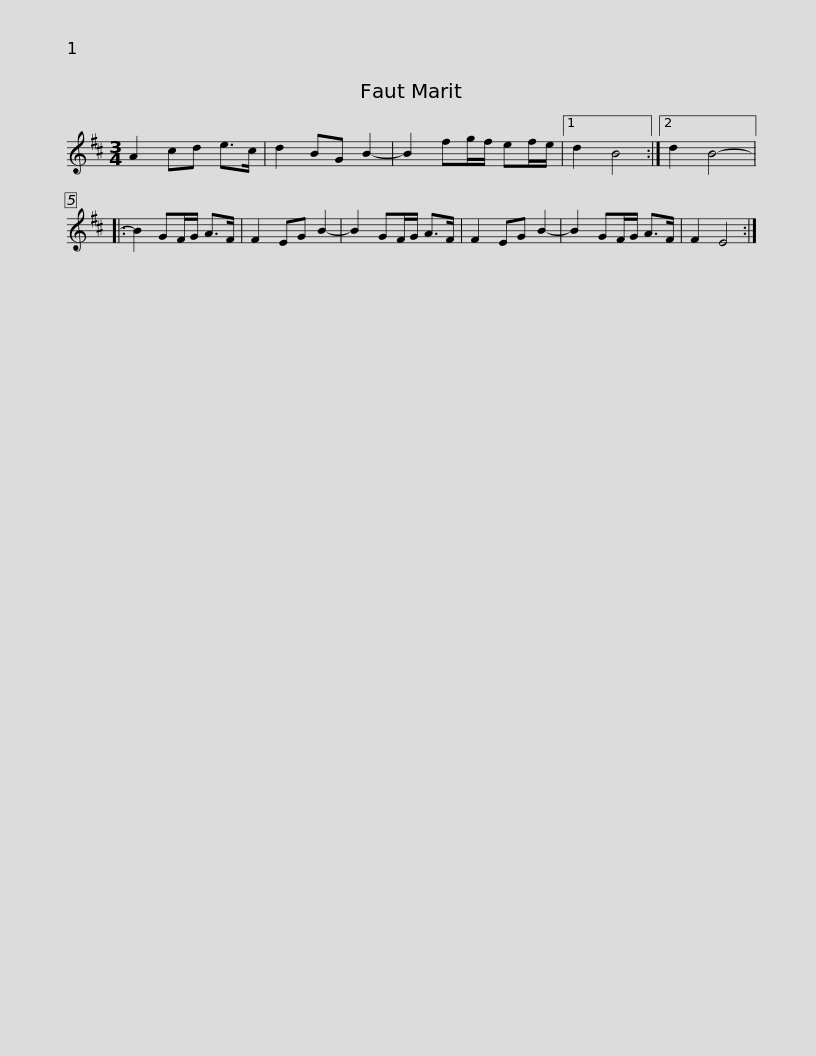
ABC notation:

X:1
L:1/8
M:3/4
I:linebreak $
K:D
V:1 treble
V:1
 A2 cd e>c | d2 BG B2- | B2 fg/f/ ef/e/ |1 d2 B4 :|2 d2 B4- |: %5
 B2 GF/G/ A>F | F2 EG B2- | B2 GF/G/ A>F | F2 EG B2- |$ B2 GF/G/ A>F | %10
 F2 E4 :| %11
